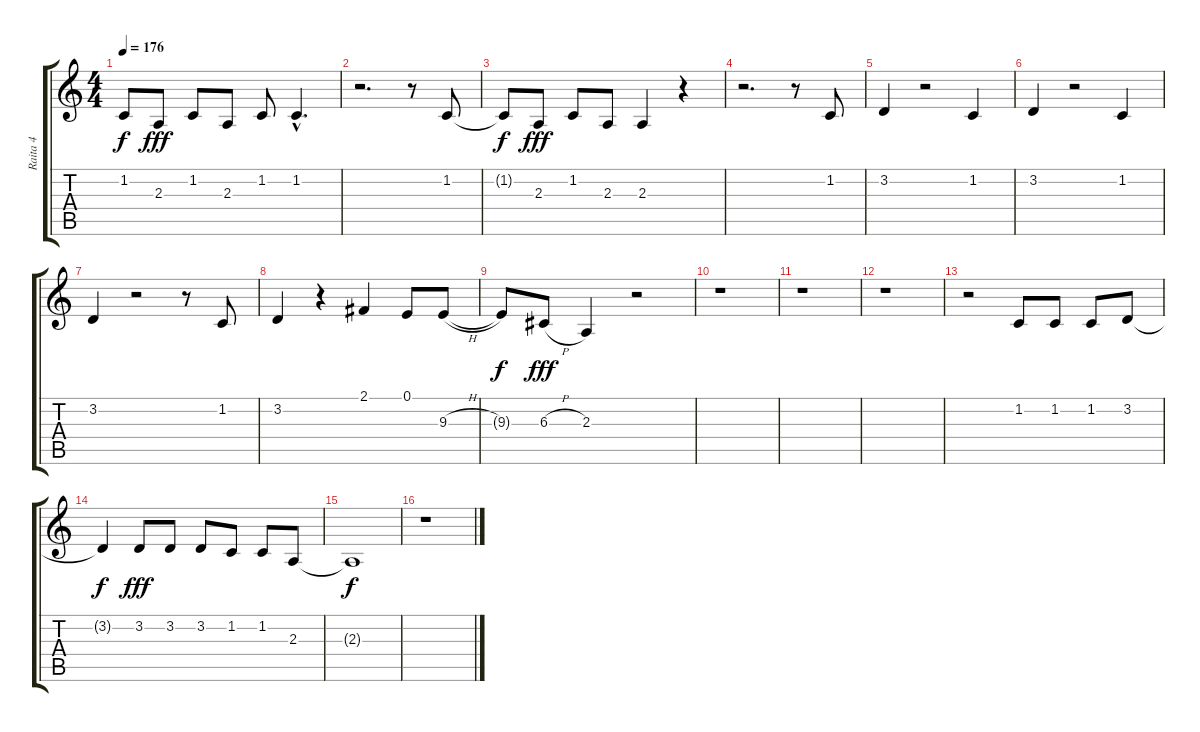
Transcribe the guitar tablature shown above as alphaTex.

\track ("Raita 4" "Raita 4") {instrument tenorsax}
\staff {score tabs}
\tuning (E4 B3 G3 D3 A2 E2) {hide}
\ts (4 4)
\tempo 176
\clef g2
\ks c
1.2{t}.8{dy f} 2.3.8{dy fff} 1.2.8 2.3.8 1.2.8 1.2{hac}.4{d} |
r.2{d} r.8 1.2.8 |
1.2{t}.8{dy f} 2.3.8{dy fff} 1.2.8 2.3.8 2.3.4 r.4 |
r.2{d} r.8 1.2.8 |
3.2.4 r.2 1.2.4 |
3.2.4 r.2 1.2.4 |
3.2.4 r.2 r.8 1.2.8 |
3.2.4 r.4 2.1.4 0.1.8 9.3{h}.8 |
9.3{t}.8{dy f} 6.3{h}.8{dy fff} 2.3.4 r.2 |
r.1 |
r.1 |
r.1 |
r.2 1.2.8 1.2.8 1.2.8 3.2.8 |
3.2{t}.4{dy f} 3.2.8{dy fff} 3.2.8 3.2.8 1.2.8 1.2.8 2.3.8 |
2.3{t}.1{dy f} |
r.1
